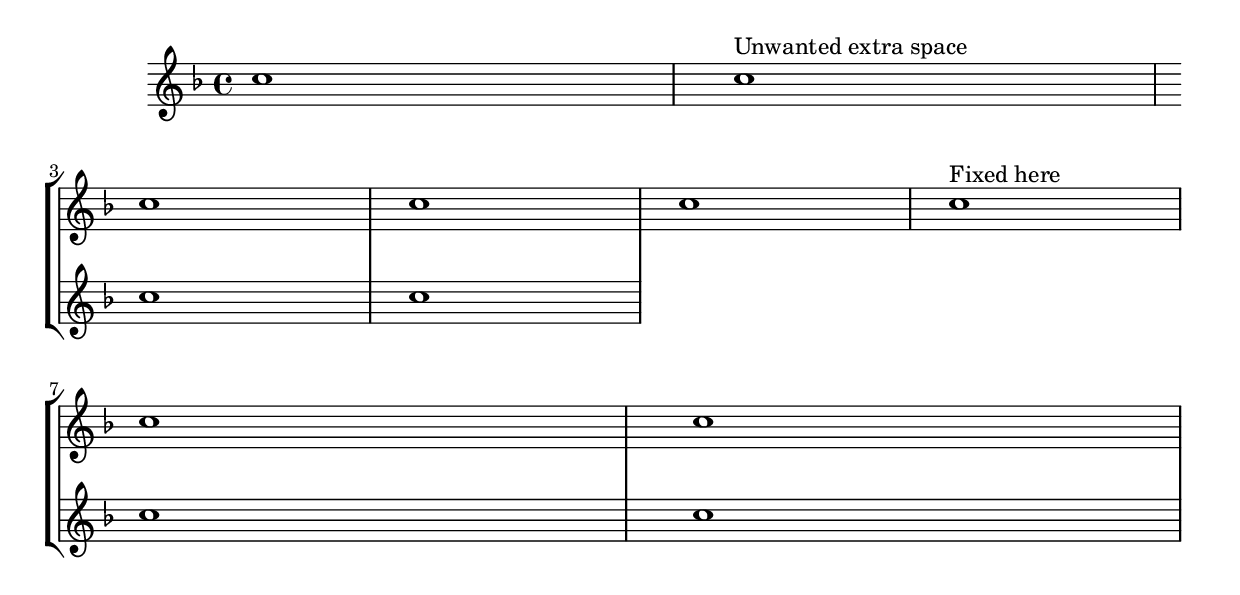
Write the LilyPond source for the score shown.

%% DO NOT EDIT this file manually; it is automatically
%% generated from LSR http://lsr.dsi.unimi.it
%% Make any changes in LSR itself, or in Documentation/snippets/new/ ,
%% and then run scripts/auxiliar/makelsr.py
%%
%% This file is in the public domain.
\version "2.14.0"

\header {
  lsrtags = "staff-notation, contexts-and-engravers, breaks"

%% Translation of GIT committish: 6977ddc9a3b63ea810eaecb864269c7d847ccf98
  texidoces = "
Al añadir un pentagrama nuevo en un salto de línea, por desgracia
se añade un espacio adicional al final de la línea antes del salto
(reservado para hacer sitio a un cambio de armadura que de todas
formas no se va a imprimir). La solución alternativa es añadir un
ajuste para @code{Staff.explicitKeySignatureVisibility} como se
muestra en el ejemplo.

"
  doctitlees = "Añadir un pentagrama adicional en un salto de línea"

  texidoc = "
When adding a new staff at a line break, some extra space is
unfortunately added at the end of the line before the break (to fit in
a key signature change, which  will never be printed anyway).  The
workaround is to add a setting of
@code{Staff.explicitKeySignatureVisibility} as is shown in the example.


"
  doctitle = "Adding an extra staff at a line break"
} % begin verbatim

\score {
  \new StaffGroup \relative c'' {
    \new Staff
    \key f \major
    c1 c^"Unwanted extra space" \break
    << { c1 | c }
       \new Staff {
         \key f \major
         \once \override Staff.TimeSignature #'stencil = ##f
         c1 | c
       }
    >>
    c1 | c^"Fixed here" \break
    << { c1 | c }
       \new Staff {
         \once \set Staff.explicitKeySignatureVisibility = #end-of-line-invisible
         \key f \major
         \once \override Staff.TimeSignature #'stencil = ##f
         c1 | c
       }
    >>
  }
}

